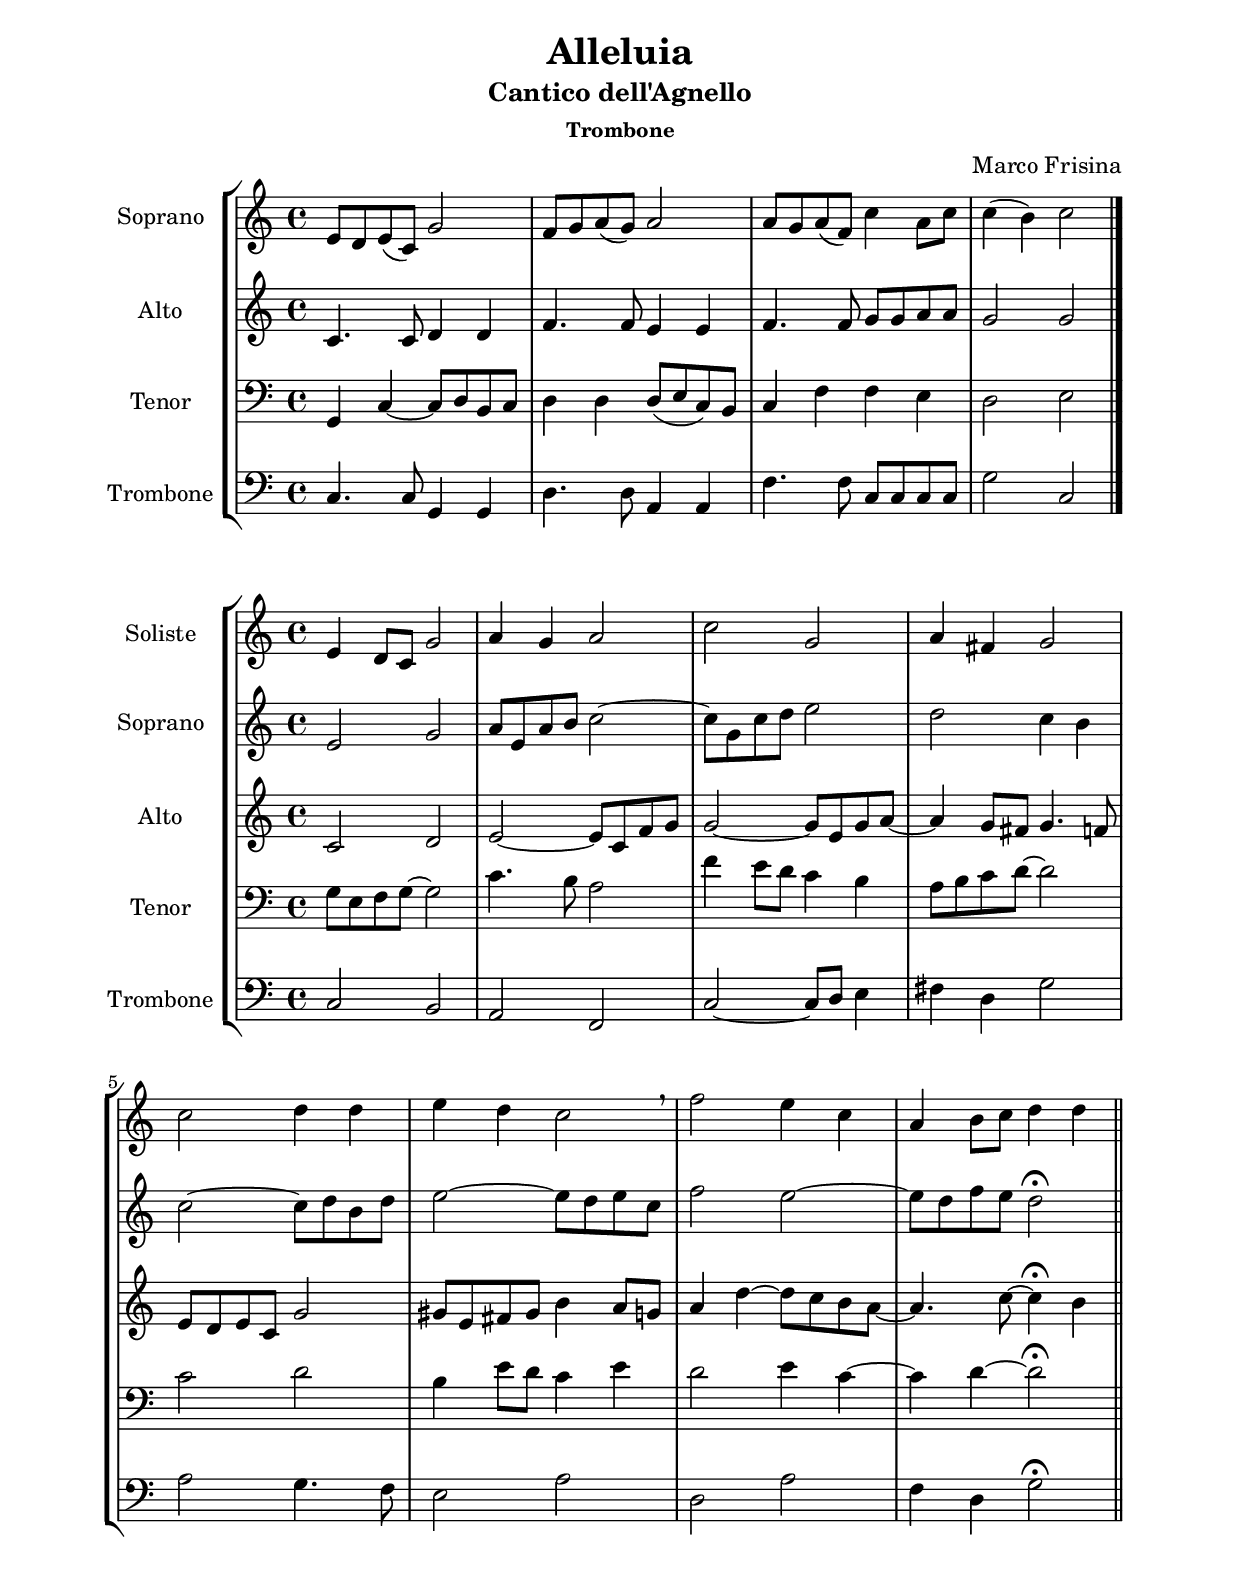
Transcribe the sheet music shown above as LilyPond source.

\version "2.22.1"
\language "italiano"

\header {
  title = "Alleluia"
  subtitle = "Cantico dell'Agnello"
  subsubtitle = "Trombone"
  composer = "Marco Frisina"
}


global = {
  \key do \major
  \time 4/4
}

soprano =
\relative do' {
  \global
   
  mi8 re mi( do) sol'2
  fa8 sol la( sol) la2
  la8 sol la( fa) do'4 la8 do
  do4( si) do2
   
  \bar "|."
}

alto = \relative do' {
  \global
  do4. do8 re4 re
  fa4. fa8 mi4 mi
  fa4. fa8 sol sol la la
  sol2 sol
}

tenor = \relative do {
  \global
  sol4 do ~ do8 re si do
  re4 re re8( mi do) si
  do4 fa fa mi
  re2 mi
}

bass = \relative do {
  \global
  do4. do8 sol4 sol
  re'4. re8 la4 la
  fa'4. fa8 do do do do
  sol'2 do,
}

solisteVerse = \relative do' {
  \global
  mi4 re8 do sol'2
  la4 sol la2
  do2 sol
  la4 fad sol2
  do2 re4 re
  mi4 re do2 \breathe
  fa2 mi4 do
  la4 si8 do re4 re
  
  \bar "||"
}

sopranoVerse = \relative do' {
  \global
  mi2 sol
  la8 mi la si do2 ~
  do8 sol do re mi2
  re2 do4 si
  do2 ~ do8 re si re
  mi2 ~ mi8 re mi do
  fa2 mi2 ~
  mi8 re fa mi re2 \fermata
}

altoVerse = \relative do' {
  \global
  do2 re
  mi2 ~ mi8 do fa sol
  sol2 ~ sol8 mi sol la ~
  la4 sol8 fad sol4. fa8
  mi8 re mi do sol'2
  sold8 mi fad sold si4 la8 sol
  la4 re4 ~ re8 do si la ~
  la4. do8 ~ do4 \fermata si 
}

tenorVerse = \relative do' {
  \global
  
  sol8 mi fa sol ~ sol2
  do4. si8 la2
  fa'4 mi8 re do4 si
  la8 si do re ~ re2
  do2 re
  si4 mi8 re do4 mi
  re2 mi4 do ~
  do4 re ~ re2 \fermata
}

bassVerse = \relative do {
  \global
  
  do2 si
  la2 fa
  do'2 ~ do8 re mi4
  fad4 re sol2
  la2 sol4. fa8
  mi2 la
  re,2 la'
  fa4 re sol2 \fermata
}

\include "../../../utilities.ly"

\book{
  \paper {
    left-margin = 20\mm
    right-margin = 20\mm
    top-margin = 20\mm
    bottom-margin = 20\mm
  }
  
  \score {
    \new StaffGroup <<
      \new Staff \with { instrumentName = "Soprano" midiInstrument = "choir aahs"} { \soprano }
      \new Staff \with { instrumentName = "Alto" midiInstrument = "choir aahs"} { \alto }
      \new Staff \with { instrumentName = "Tenor" midiInstrument = "choir aahs"} { \clef bass \tenor }
      \new Staff \with { instrumentName = "Trombone" midiInstrument = "choir aahs"} { \clef bass \bass }
    >>
    \layout { 
      indent = 2\cm
      \override BreathingSign.text = \markup { \musicglyph "comma" }
    }
    \midi {
      \tempo 4=160
    }
  }
    
  \score {
    \new StaffGroup <<
      \new Staff \with { instrumentName = "Soliste" midiInstrument = "choir aahs"} { \solisteVerse }
      \new Staff \with { instrumentName = "Soprano" midiInstrument = "choir aahs"} { \sopranoVerse }
      \new Staff \with { instrumentName = "Alto" midiInstrument = "choir aahs"} { \altoVerse }
      \new Staff \with { instrumentName = "Tenor" midiInstrument = "choir aahs"} { \clef bass \tenorVerse }
      \new Staff \with { instrumentName = "Trombone" midiInstrument = "choir aahs"} { \clef bass \bassVerse }
    >>
    \layout { 
      indent = 2\cm
      \override BreathingSign.text = \markup { \musicglyph "comma" }
    }
    \midi {
      \tempo 4=160
    }
  }
}
